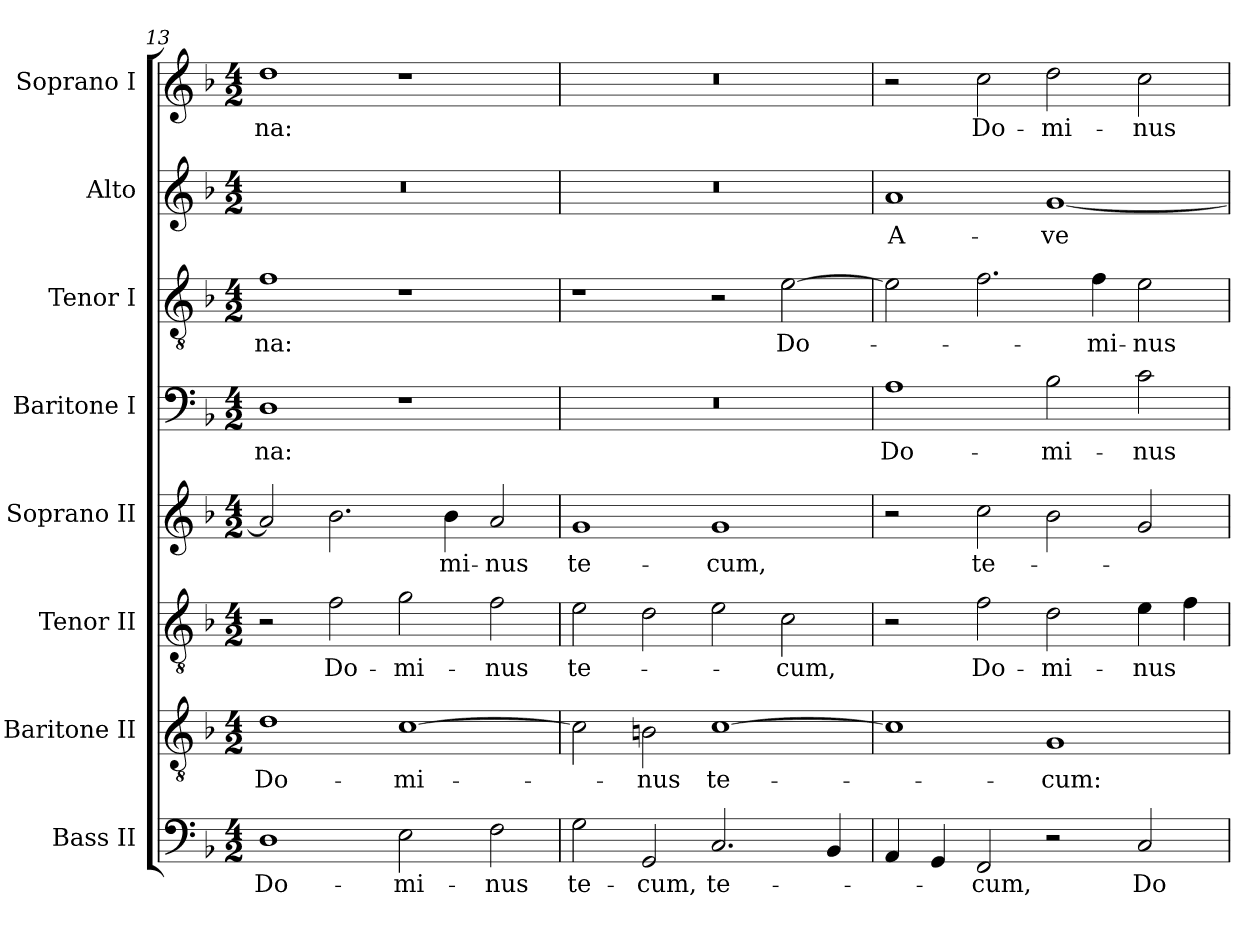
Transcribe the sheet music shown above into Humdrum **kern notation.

**kern	**text	**kern	**text	**kern	**text	**kern	**text	**kern	**text	**kern	**text	**kern	**text	**kern	**text
*part8	*part8	*part7	*part7	*part6	*part6	*part5	*part5	*part4	*part4	*part3	*part3	*part2	*part2	*part1	*part1
*staff8	*staff8	*staff7	*staff7	*staff6	*staff6	*staff5	*staff5	*staff4	*staff4	*staff3	*staff3	*staff2	*staff2	*staff1	*staff1
*I"Bass II	*	*I"Baritone II	*	*I"Tenor II	*	*I"Soprano II	*	*I"Baritone I	*	*I"Tenor I	*	*I"Alto	*	*I"Soprano I	*
!!LO:LB:g=z
*clefF4	*	*clefGv2	*	*clefGv2	*	*clefG2	*	*clefF4	*	*clefGv2	*	*clefG2	*	*clefG2	*
*	*	*ITrd14c24	*	*ITrd11c19	*	*	*	*ITrd9c15	*	*ITrd7c12	*	*	*	*ITrd7c12	*
*k[b-]	*	*k[b-]	*	*k[b-]	*	*k[b-]	*	*k[b-]	*	*k[b-]	*	*k[b-]	*	*k[b-]	*
*F:	*	*F:	*	*F:	*	*F:	*	*F:	*	*F:	*	*F:	*	*F:	*
*M4/2	*	*M4/2	*	*M4/2	*	*M4/2	*	*M4/2	*	*M4/2	*	*M4/2	*	*M4/2	*
=13	=13	=13	=13	=13	=13	=13	=13	=13	=13	=13	=13	=13	=13	=13	=13
!	!LO:LY:b:color=#000000	!	!	!	!	!	!	!	!	!	!	!	!	!	!
!	!	!	!LO:LY:b:color=#000000	!	!	!	!	!	!	!	!	!	!	!	!
!	!	!	!	!	!	!	!	!	!LO:LY:b:color=#000000	!	!	!	!	!	!
!	!	!	!	!	!	!	!	!	!	!	!LO:LY:b:color=#000000	!LO:N:vis=1	!	!	!
!	!	!	!	!	!	!	!	!	!	!	!	!	!	!	!LO:LY:b:color=#000000
1Di	Do-	1DDi	Do-	2r	.	2ai/]	.	1DDi	-na:	1Fi	-na:	0r	.	1di	-na:
!	!	!	!	!	!LO:LY:b:color=#000000	!	!	!	!	!	!	!	!	!	!
.	.	.	.	2Fi\	Do-	2.b-i\	.	.	.	.	.	.	.	.	.
!	!LO:LY:b:color=#000000	!	!	!	!	!	!	!	!	!	!	!	!	!	!
!	!	!	!LO:LY:b:color=#000000	!	!	!	!	!	!	!	!	!	!	!	!
!	!	!	!	!	!LO:LY:b:color=#000000	!	!	!	!	!	!	!	!	!	!
2Ei\	-mi-	[>1CCi	-mi-	2Gi\	-mi-	.	.	1r	.	1r	.	.	.	1r	.
!	!	!	!	!	!	!	!LO:LY:b:color=#000000	!	!	!	!	!	!	!	!
.	.	.	.	.	.	4b-i\	-mi-	.	.	.	.	.	.	.	.
!	!LO:LY:b:color=#000000	!	!	!	!	!	!	!	!	!	!	!	!	!	!
!	!	!	!	!	!LO:LY:b:color=#000000	!	!	!	!	!	!	!	!	!	!
!	!	!	!	!	!	!	!LO:LY:b:color=#000000	!	!	!	!	!	!	!	!
2Fi\	-nus	.	.	2Fi\	-nus	2ai/	-nus	.	.	.	.	.	.	.	.
=14	=14	=14	=14	=14	=14	=14	=14	=14	=14	=14	=14	=14	=14	=14	=14
!	!LO:LY:b:color=#000000	!	!	!	!	!	!	!	!	!	!	!	!	!	!
!	!	!	!	!	!LO:LY:b:color=#000000	!	!	!	!	!	!	!	!	!	!
!	!	!	!	!	!	!	!LO:LY:b:color=#000000	!LO:N:vis=1	!	!	!	!LO:N:vis=1	!	!LO:N:vis=1	!
2Gi\	te-	2CCi\]	.	2Ei\	te-	1gi	te-	0r	.	1r	.	0r	.	0r	.
!	!LO:LY:b:color=#000000	!	!	!	!	!	!	!	!	!	!	!	!	!	!
!	!	!	!LO:LY:b:color=#000000	!	!	!	!	!	!	!	!	!	!	!	!
2GGi/	-cum,	2BBBni\	-nus	2Di\	.	.	.	.	.	.	.	.	.	.	.
!	!LO:LY:b:color=#000000	!	!	!	!	!	!	!	!	!	!	!	!	!	!
!	!	!	!LO:LY:b:color=#000000	!	!	!	!	!	!	!	!	!	!	!	!
!	!	!	!	!	!	!	!LO:LY:b:color=#000000	!	!	!	!	!	!	!	!
2.Ci/	te-	[>1CCi	te-	2Ei\	.	1gi	-cum,	.	.	2r	.	.	.	.	.
!	!	!	!	!	!LO:LY:b:color=#000000	!	!	!	!	!	!	!	!	!	!
!	!	!	!	!	!	!	!	!	!	!	!LO:LY:b:color=#000000	!	!	!	!
.	.	.	.	2Ci\	-cum,	.	.	.	.	[>2Ei\	Do-	.	.	.	.
4BB-i/	.	.	.	.	.	.	.	.	.	.	.	.	.	.	.
=15	=15	=15	=15	=15	=15	=15	=15	=15	=15	=15	=15	=15	=15	=15	=15
!	!	!	!	!	!	!	!	!	!LO:LY:b:color=#000000	!	!	!	!	!	!
!	!	!	!	!	!	!	!	!	!	!	!	!	!LO:LY:b:color=#000000	!	!
4AAi/	.	1CCi]	.	2r	.	2r	.	1AAi	Do-	2Ei\]	.	1ai	A-	2r	.
4GGi/	.	.	.	.	.	.	.	.	.	.	.	.	.	.	.
!	!LO:LY:b:color=#000000	!	!	!	!	!	!	!	!	!	!	!	!	!	!
!	!	!	!	!	!LO:LY:b:color=#000000	!	!	!	!	!	!	!	!	!	!
!	!	!	!	!	!	!	!LO:LY:b:color=#000000	!	!	!	!	!	!	!	!
!	!	!	!	!	!	!	!	!	!	!	!	!	!	!	!LO:LY:b:color=#000000
2FFi/	-cum,	.	.	2Fi\	Do-	2cci\	te-	.	.	2.Fi\	.	.	.	2ci\	Do-
!	!	!	!LO:LY:b:color=#000000	!	!	!	!	!	!	!	!	!	!	!	!
!	!	!	!	!	!LO:LY:b:color=#000000	!	!	!	!	!	!	!	!	!	!
!	!	!	!	!	!	!	!	!	!LO:LY:b:color=#000000	!	!	!	!	!	!
!	!	!	!	!	!	!	!	!	!	!	!	!	!LO:LY:b:color=#000000	!	!
!	!	!	!	!	!	!	!	!	!	!	!	!	!	!	!LO:LY:b:color=#000000
2r	.	1GGGi	-cum:	2Di\	-mi-	2b-i\	.	2BB-i\	-mi-	.	.	[<1gi	-ve	2di\	-mi-
!	!	!	!	!	!	!	!	!	!	!	!LO:LY:b:color=#000000	!	!	!	!
.	.	.	.	.	.	.	.	.	.	4Fi\	-mi-	.	.	.	.
!	!LO:LY:b:color=#000000	!	!	!	!	!	!	!	!	!	!	!	!	!	!
!	!	!	!	!	!LO:LY:b:color=#000000	!	!	!	!	!	!	!	!	!	!
!	!	!	!	!	!	!	!	!	!LO:LY:b:color=#000000	!	!	!	!	!	!
!	!	!	!	!	!	!	!	!	!	!	!LO:LY:b:color=#000000	!	!	!	!
!	!	!	!	!	!	!	!	!	!	!	!	!	!	!	!LO:LY:b:color=#000000
2Ci/	Do-	.	.	4Ei\	-nus	2gi/	.	2Ci\	-nus	2Ei\	-nus	.	.	2ci\	-nus
.	.	.	.	4Fi\	.	.	.	.	.	.	.	.	.	.	.
=	=	=	=	=	=	=	=	=	=	=	=	=	=	=	=
*-	*-	*-	*-	*-	*-	*-	*-	*-	*-	*-	*-	*-	*-	*-	*-
